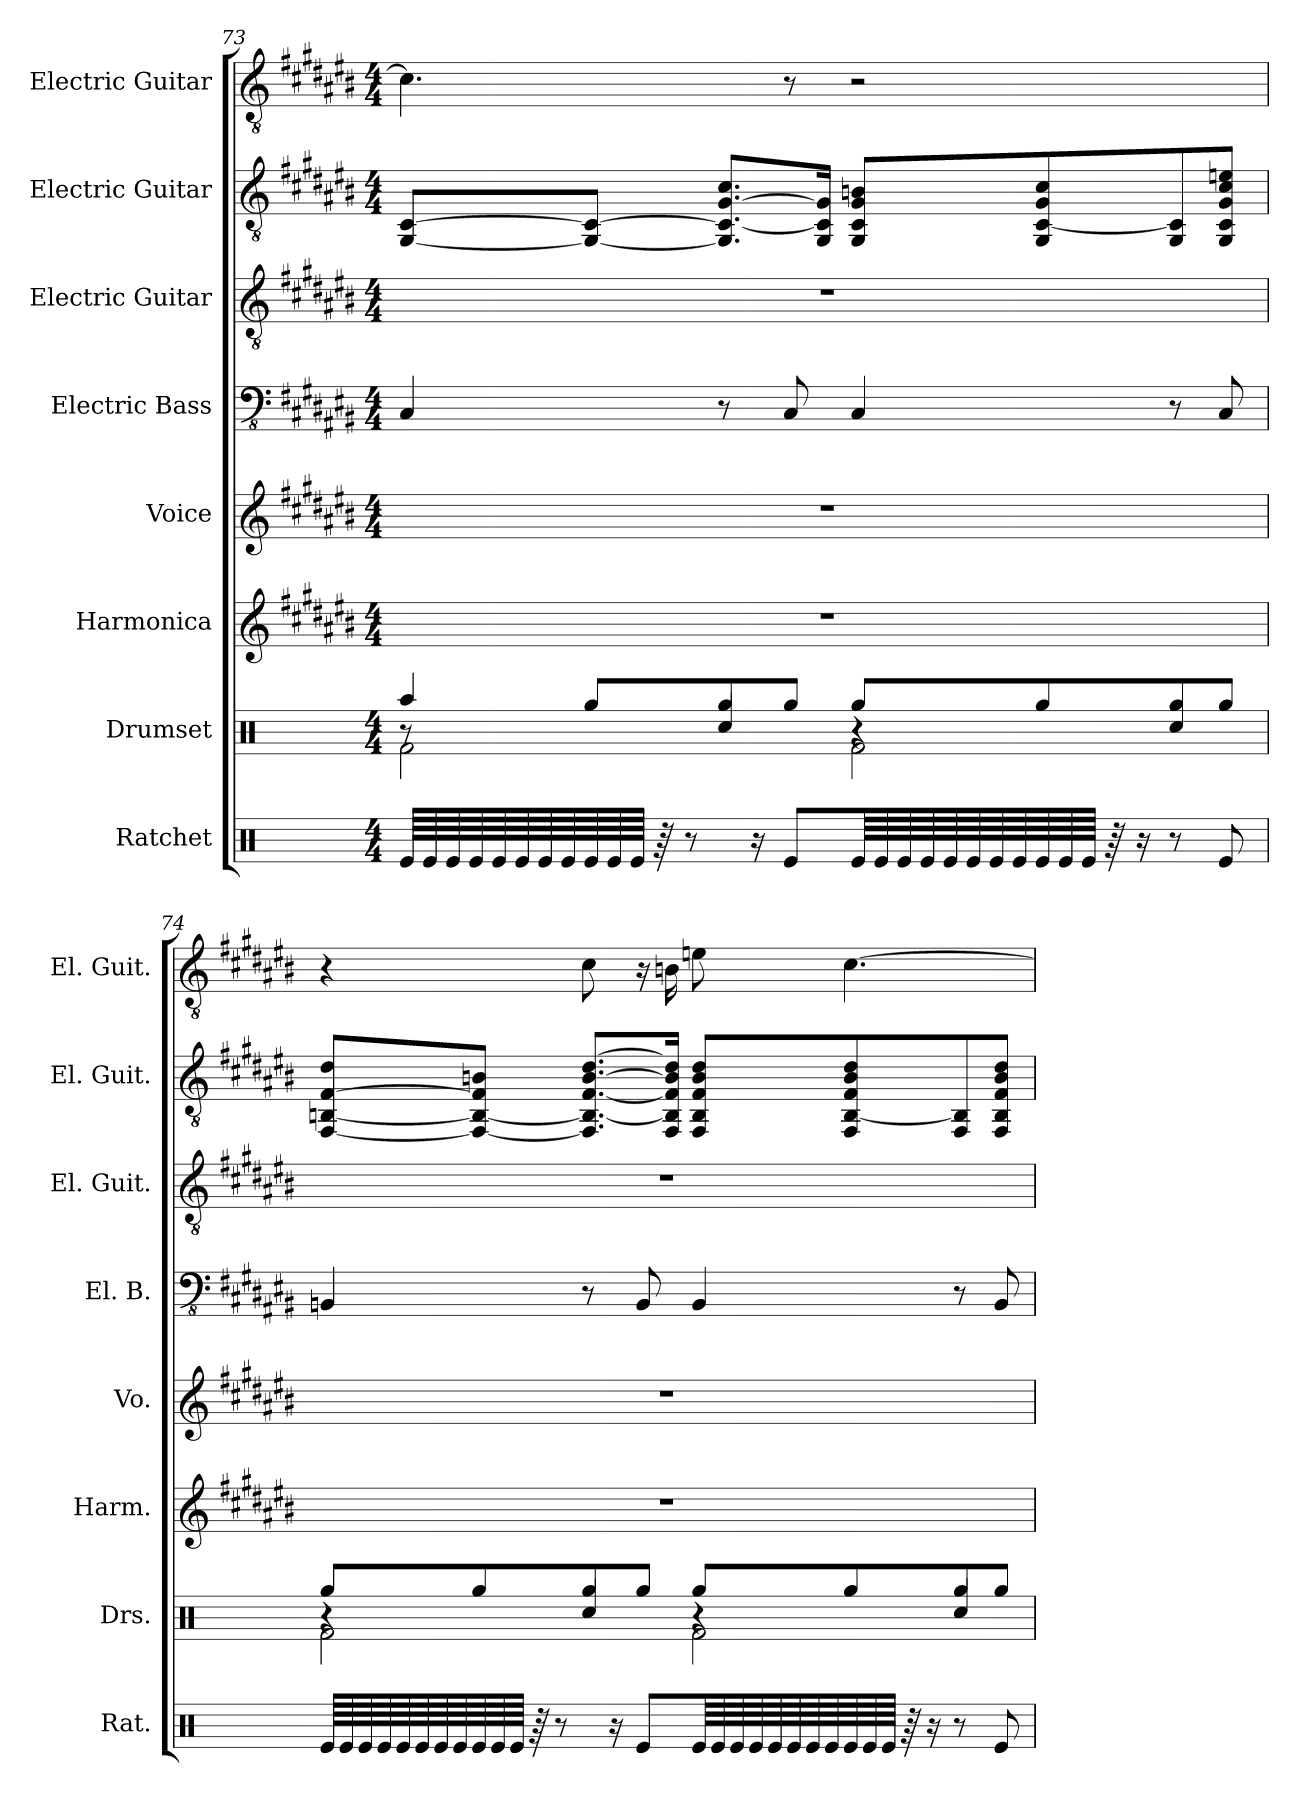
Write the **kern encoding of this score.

**kern	**kern	**kern	**kern	**kern	**kern	**kern	**kern
*part8	*part7	*part6	*part5	*part4	*part3	*part2	*part1
*staff8	*staff7	*staff6	*staff5	*staff4	*staff3	*staff2	*staff1
*I"Ratchet	*I"Drumset	*I"Harmonica	*I"Voice	*I"Electric Bass	*I"Electric Guitar	*I"Electric Guitar	*I"Electric Guitar
*I'Rat.	*I'Drs.	*I'Harm.	*I'Vo.	*I'El. B.	*I'El. Guit.	*I'El. Guit.	*I'El. Guit.
!!LO:PB:g=z
*clefX	*clefX	*clefG2	*clefG2	*clefFv4	*clefGv2	*clefGv2	*clefGv2
*k[]	*k[]	*k[f#c#g#d#a#e#b#]	*k[f#c#g#d#a#e#b#]	*k[f#c#g#d#a#e#b#]	*k[f#c#g#d#a#e#b#]	*k[f#c#g#d#a#e#b#]	*k[f#c#g#d#a#e#b#]
*M4/4	*M4/4	*M4/4	*M4/4	*M4/4	*M4/4	*M4/4	*M4/4
=73	=73	=73	=73	=73	=73	=73	=73
*	*^	*	*	*	*	*	*
*	*	*^	*	*	*	*	*	*
64Re/LLLL	4Raa/	2Rf\	8r	1r	1r	4CC#/	1r	[8GG#/ [8C#/L	4.c#\]
64Re/	.	.	.	.	.	.	.	.	.
64Re/	.	.	.	.	.	.	.	.	.
64Re/	.	.	.	.	.	.	.	.	.
64Re/	.	.	.	.	.	.	.	.	.
64Re/	.	.	.	.	.	.	.	.	.
64Re/	.	.	.	.	.	.	.	.	.
64Re/	.	.	.	.	.	.	.	.	.
64Re/	.	.	8Rgg/L	.	.	.	.	8GG#/_ 8C#/_J	.
64Re/	.	.	.	.	.	.	.	.	.
64Re/JJJJ	.	.	.	.	.	.	.	.	.
64r	.	.	.	.	.	.	.	.	.
8r	.	.	.	.	.	.	.	.	.
.	4Rcc/	.	8Rgg/	.	.	8r	.	8.GG#/] 8.C#/_ [8.G#/ 8.c#/L	.
16r	.	.	.	.	.	.	.	.	.
8Re/L	.	.	8Rgg/J	.	.	8CC#/	.	.	8r
.	.	.	.	.	.	.	.	16GG#/ 16C#/] 16G#/]Jk	.
64Re/LLL	4r	2Rf\	8Rgg/L	.	.	4CC#/	.	8GG#/ 8C#/ 8G#/ 8Bn/L	2r
64Re/	.	.	.	.	.	.	.	.	.
64Re/	.	.	.	.	.	.	.	.	.
64Re/	.	.	.	.	.	.	.	.	.
64Re/	.	.	.	.	.	.	.	.	.
64Re/	.	.	.	.	.	.	.	.	.
64Re/	.	.	.	.	.	.	.	.	.
64Re/	.	.	.	.	.	.	.	.	.
64Re/	.	.	8Rgg/	.	.	.	.	8GG#/ [8C#/ 8G#/ 8c#/	.
64Re/	.	.	.	.	.	.	.	.	.
64Re/JJJJ	.	.	.	.	.	.	.	.	.
64r	.	.	.	.	.	.	.	.	.
16r	.	.	.	.	.	.	.	.	.
8r	4Rcc/	.	8Rgg/	.	.	8r	.	8GG#/ 8C#/]	.
8Re/	.	.	8Rgg/J	.	.	8CC#/	.	8GG#/ 8C#/ 8G#/ 8c#/ 8en/J	.
!!LO:PB:g=z
=74	=74	=74	=74	=74	=74	=74	=74	=74	=74
64Re/LLLL	4r	2Rf\	8Rgg/L	1r	1r	4BBBn/	1r	[8FF#/ [8BBn/ [8F#/ 8d#/L	4r
64Re/	.	.	.	.	.	.	.	.	.
64Re/	.	.	.	.	.	.	.	.	.
64Re/	.	.	.	.	.	.	.	.	.
64Re/	.	.	.	.	.	.	.	.	.
64Re/	.	.	.	.	.	.	.	.	.
64Re/	.	.	.	.	.	.	.	.	.
64Re/	.	.	.	.	.	.	.	.	.
64Re/	.	.	8Rgg/	.	.	.	.	8FF#/_ 8BB/_ 8F#/] 8Bn/J	.
64Re/	.	.	.	.	.	.	.	.	.
64Re/JJJJ	.	.	.	.	.	.	.	.	.
64r	.	.	.	.	.	.	.	.	.
8r	.	.	.	.	.	.	.	.	.
.	4Rcc/	.	8Rgg/	.	.	8r	.	8.FF#/] 8.BB/_ [8.F#/ [8.B/ [8.d#/L	8c#\
16r	.	.	.	.	.	.	.	.	.
8Re/L	.	.	8Rgg/J	.	.	8BBB/	.	.	16r
.	.	.	.	.	.	.	.	16FF#/ 16BB/] 16F#/] 16B/] 16d#/]Jk	16Bn\
64Re/LLL	4r	2Rf\	8Rgg/L	.	.	4BBB/	.	8FF#/ 8BB/ 8F#/ 8B/ 8d#/L	8en\
64Re/	.	.	.	.	.	.	.	.	.
64Re/	.	.	.	.	.	.	.	.	.
64Re/	.	.	.	.	.	.	.	.	.
64Re/	.	.	.	.	.	.	.	.	.
64Re/	.	.	.	.	.	.	.	.	.
64Re/	.	.	.	.	.	.	.	.	.
64Re/	.	.	.	.	.	.	.	.	.
64Re/	.	.	8Rgg/	.	.	.	.	8FF#/ [8BB/ 8F#/ 8B/ 8d#/	[4.c#\
64Re/	.	.	.	.	.	.	.	.	.
64Re/JJJJ	.	.	.	.	.	.	.	.	.
64r	.	.	.	.	.	.	.	.	.
16r	.	.	.	.	.	.	.	.	.
8r	4Rcc/	.	8Rgg/	.	.	8r	.	8FF#/ 8BB/]	.
8Re/	.	.	8Rgg/J	.	.	8BBB/	.	8FF#/ 8BB/ 8F#/ 8B/ 8d#/J	.
*	*v	*v	*v	*	*	*	*	*	*
=	=	=	=	=	=	=	=
*-	*-	*-	*-	*-	*-	*-	*-
